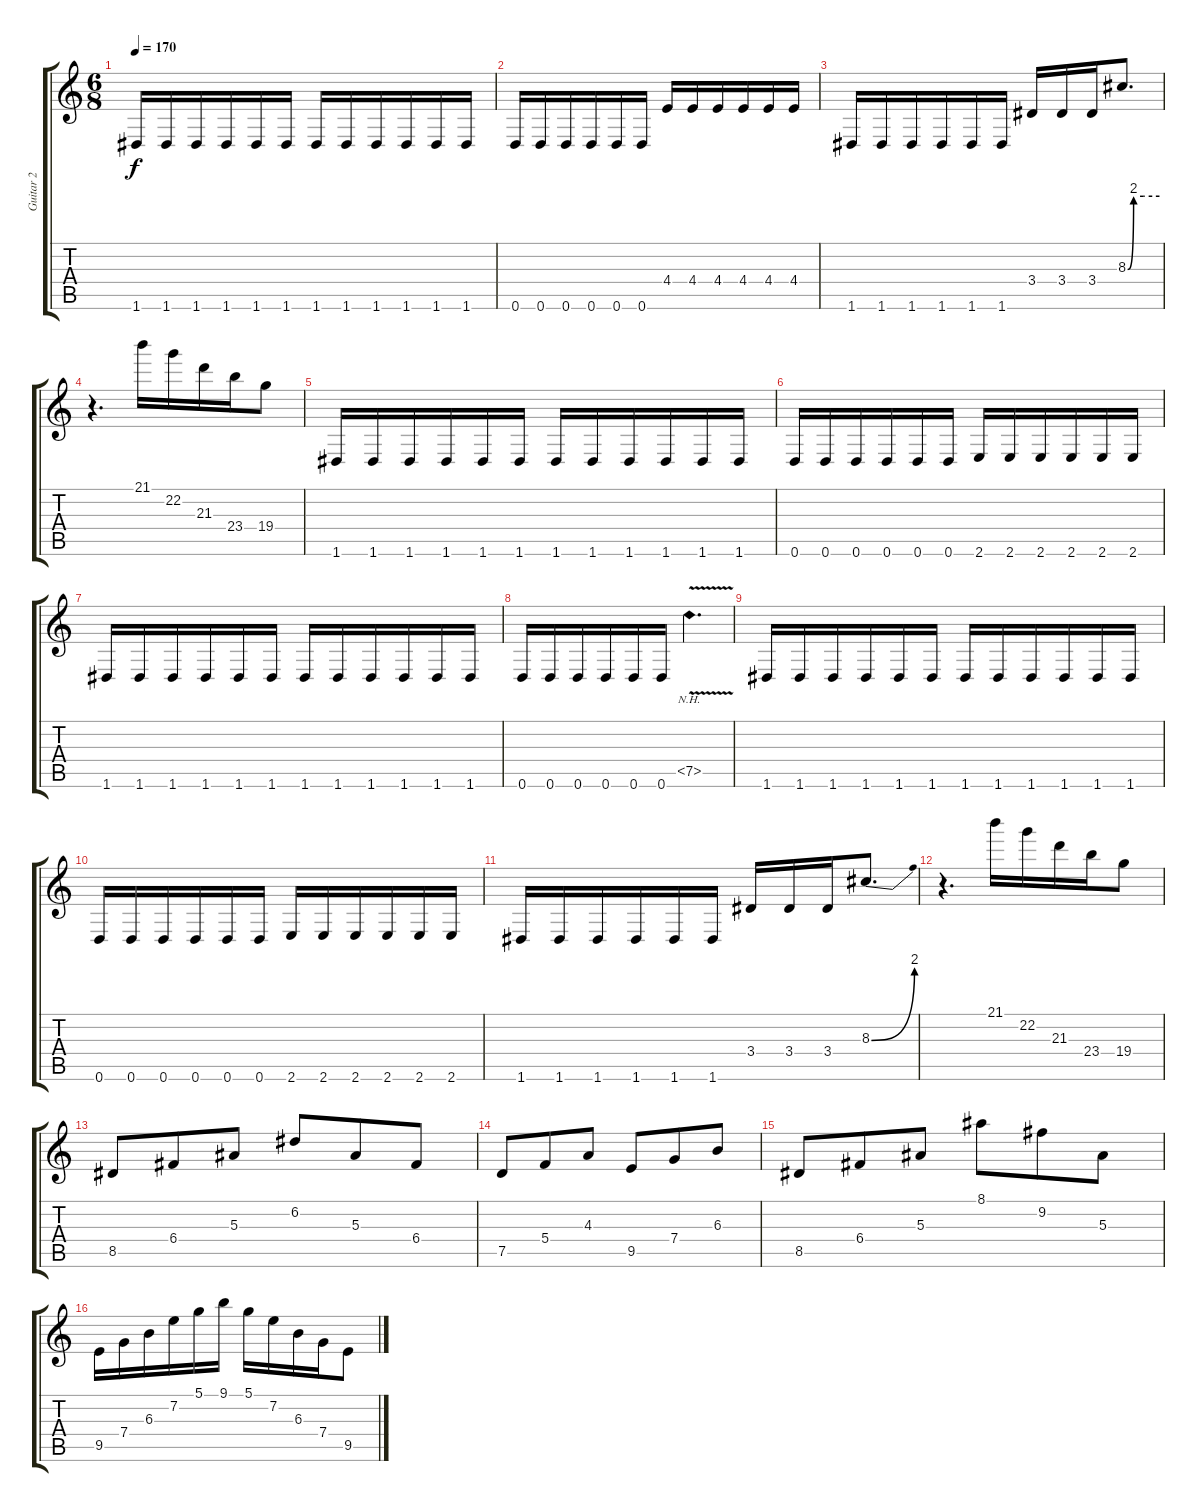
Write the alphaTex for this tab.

\track ("Guitar 2" "Guitar 2") {instrument distortionguitar}
\staff {score tabs}
\tuning (D4 A3 F3 C3 G2 D2) {hide}
\ts (6 8)
\tempo 170
\clef g2
\ks c
1.6.16{dy f} 1.6.16 1.6.16 1.6.16 1.6.16 1.6.16 1.6.16 1.6.16 1.6.16 1.6.16 1.6.16 1.6.16 |
0.6.16 0.6.16 0.6.16 0.6.16 0.6.16 0.6.16 4.4.16 4.4.16 4.4.16 4.4.16 4.4.16 4.4.16 |
1.6.16 1.6.16 1.6.16 1.6.16 1.6.16 1.6.16 3.4.16 3.4.16 3.4.16 8.3{be (custom 0 0 11 8 30 8 32 8 60 8)}.8{d} |
r.4{d} 21.1.16 22.2.16 21.3.16 23.4.16 19.4.8 |
1.6.16 1.6.16 1.6.16 1.6.16 1.6.16 1.6.16 1.6.16 1.6.16 1.6.16 1.6.16 1.6.16 1.6.16 |
0.6.16 0.6.16 0.6.16 0.6.16 0.6.16 0.6.16 2.6.16 2.6.16 2.6.16 2.6.16 2.6.16 2.6.16 |
1.6.16 1.6.16 1.6.16 1.6.16 1.6.16 1.6.16 1.6.16 1.6.16 1.6.16 1.6.16 1.6.16 1.6.16 |
0.6.16 0.6.16 0.6.16 0.6.16 0.6.16 0.6.16 7.5{nh v}.4{d} |
1.6.16 1.6.16 1.6.16 1.6.16 1.6.16 1.6.16 1.6.16 1.6.16 1.6.16 1.6.16 1.6.16 1.6.16 |
0.6.16 0.6.16 0.6.16 0.6.16 0.6.16 0.6.16 2.6.16 2.6.16 2.6.16 2.6.16 2.6.16 2.6.16 |
1.6.16 1.6.16 1.6.16 1.6.16 1.6.16 1.6.16 3.4.16 3.4.16 3.4.16 8.3{be (bend 0 0 60 8)}.8{d} |
r.4{d} 21.1.16 22.2.16 21.3.16 23.4.16 19.4.8 |
8.5.8 6.4.8 5.3.8 6.2.8 5.3.8 6.4.8 |
7.5.8 5.4.8 4.3.8 9.5.8 7.4.8 6.3.8 |
8.5.8 6.4.8 5.3.8 8.1.8 9.2.8 5.3.8 |
9.5.16 7.4.16 6.3.16 7.2.16 5.1.16 9.1.16 5.1.16 7.2.16 6.3.16 7.4.16 9.5.8
